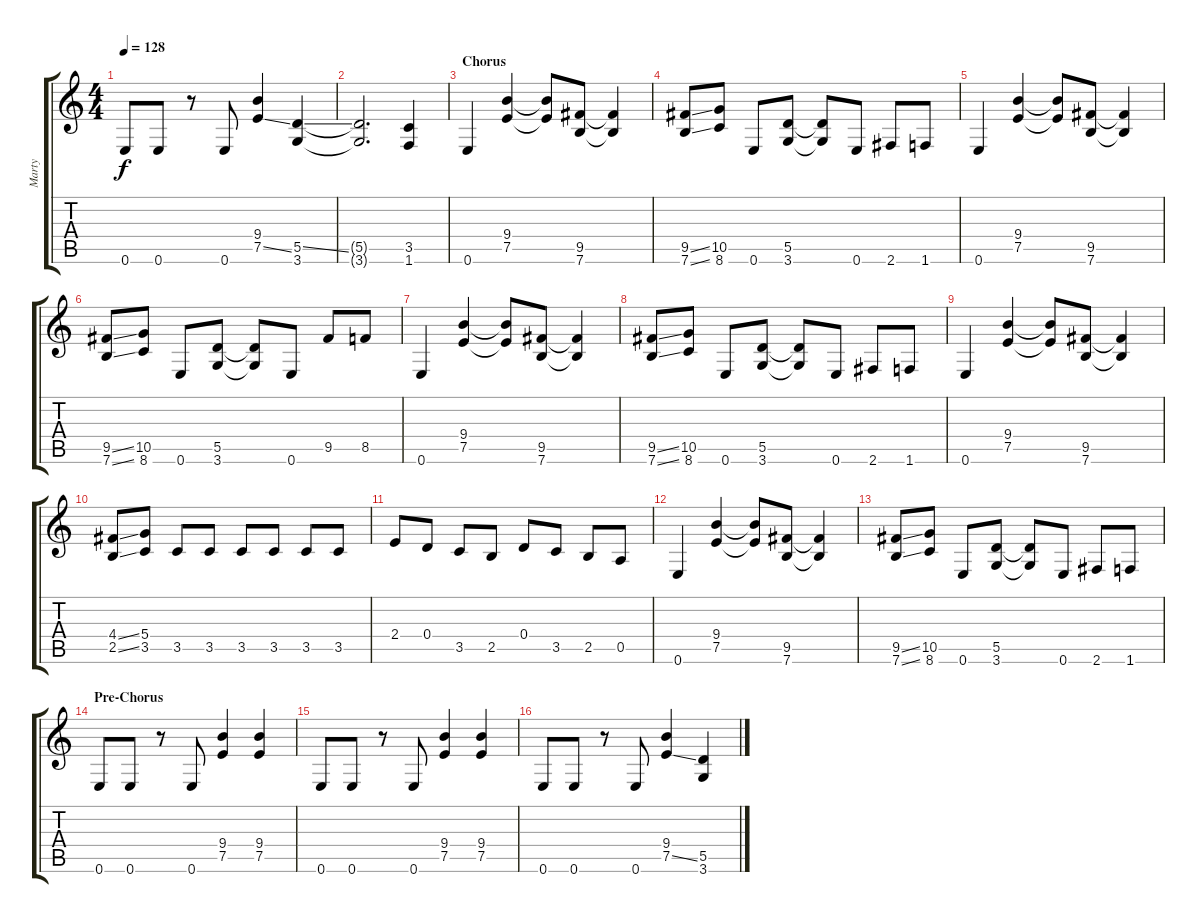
\track ("Marty" "Marty") {instrument distortionguitar}
\staff {score tabs}
\tuning (E4 B3 G3 D3 A2 E2) {hide}
\ts (4 4)
\tempo 128
\clef g2
\ks c
0.6.8{dy f} 0.6.8 r.8 0.6.8 (9.4 7.5{ss}).4 (5.5{ss} 3.6).4 |
(5.5{t} 3.6{t}).2{d} (3.5 1.6).4 |
\section ("" "Chorus")
0.6.4 (9.4 7.5).4 (9.4{t} 7.5{t}).8 (9.5 7.6).8 (9.5{t} 7.6{t}).4 |
(9.5{ss} 7.6{ss}).8 (10.5 8.6).8 0.6.8 (5.5 3.6).8 (5.5{t} 3.6{t}).8 0.6.8 2.6.8 1.6.8 |
0.6.4 (9.4 7.5).4 (9.4{t} 7.5{t}).8 (9.5 7.6).8 (9.5{t} 7.6{t}).4 |
(9.5{ss} 7.6{ss}).8 (10.5 8.6).8 0.6.8 (5.5 3.6).8 (5.5{t} 3.6{t}).8 0.6.8 9.5.8 8.5.8 |
0.6.4 (9.4 7.5).4 (9.4{t} 7.5{t}).8 (9.5 7.6).8 (9.5{t} 7.6{t}).4 |
(9.5{ss} 7.6{ss}).8 (10.5 8.6).8 0.6.8 (5.5 3.6).8 (5.5{t} 3.6{t}).8 0.6.8 2.6.8 1.6.8 |
0.6.4 (9.4 7.5).4 (9.4{t} 7.5{t}).8 (9.5 7.6).8 (9.5{t} 7.6{t}).4 |
(4.4{ss} 2.5{ss}).8 (5.4 3.5).8 3.5.8 3.5.8 3.5.8 3.5.8 3.5.8 3.5.8 |
2.4.8 0.4.8 3.5.8 2.5.8 0.4.8 3.5.8 2.5.8 0.5.8 |
0.6.4 (9.4 7.5).4 (9.4{t} 7.5{t}).8 (9.5 7.6).8 (9.5{t} 7.6{t}).4 |
(9.5{ss} 7.6{ss}).8 (10.5 8.6).8 0.6.8 (5.5 3.6).8 (5.5{t} 3.6{t}).8 0.6.8 2.6.8 1.6.8 |
\section ("" "Pre-Chorus")
0.6.8 0.6.8 r.8 0.6.8 (9.4 7.5).4 (9.4 7.5).4 |
0.6.8 0.6.8 r.8 0.6.8 (9.4 7.5).4 (9.4 7.5).4 |
0.6.8 0.6.8 r.8 0.6.8 (9.4 7.5{ss}).4 (5.5{ss} 3.6).4
